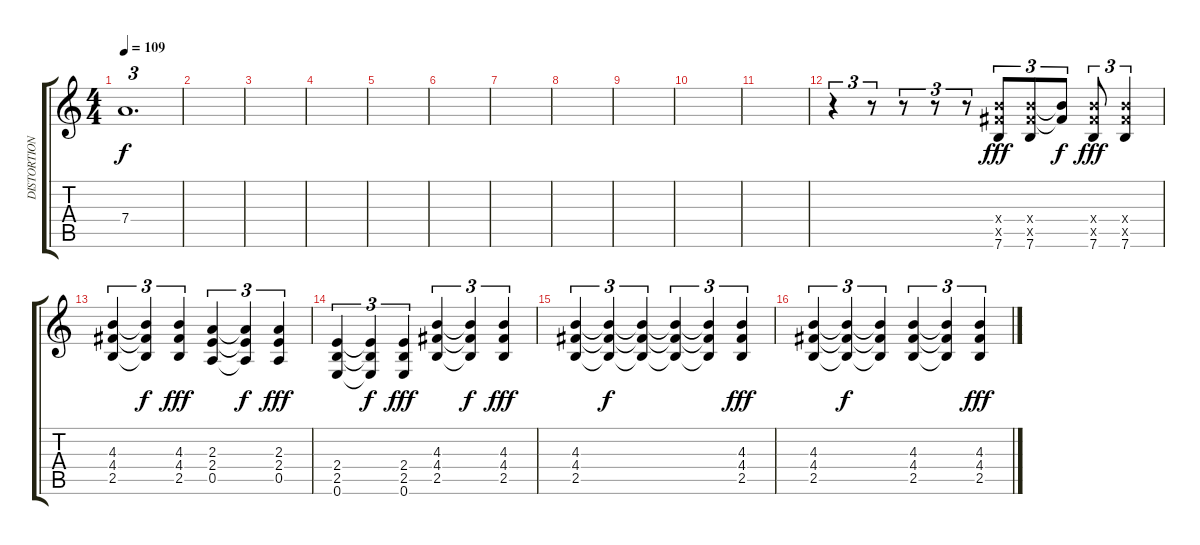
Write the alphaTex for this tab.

\track ("DISTORTION GUITAR II" "DISTORTION") {instrument overdrivenguitar}
\staff {score tabs}
\tuning (E4 B3 G3 D3 A2 E2) {hide}
\ts (4 4)
\tempo 109
\clef g2
\ks c
7.4{t}.1{d tu (3 2) dy f} |
|
|
|
|
|
|
|
|
|
|
r.4{tu (3 2)} r.8{tu (3 2)} r.8{tu (3 2)} r.8{tu (3 2)} r.8{tu (3 2)} (9.4{x} 9.5{x} 7.6).8{tu (3 2) dy fff} (9.4{x} 9.5{x} 7.6).8{tu (3 2)} (9.4{t} 9.5{t}).8{tu (3 2) dy f} (9.4{x} 9.5{x} 7.6).8{tu (3 2) dy fff} (9.4{x} 9.5{x} 7.6).4{tu (3 2)} |
(4.3 4.4 2.5).4{tu (3 2)} (4.3{t} 4.4{t} 2.5{t}).4{tu (3 2) dy f} (4.3 4.4 2.5).4{tu (3 2) dy fff} (2.3 2.4 0.5).4{tu (3 2)} (2.3{t} 2.4{t} 0.5{t}).4{tu (3 2) dy f} (2.3 2.4 0.5).4{tu (3 2) dy fff} |
(2.4 2.5 0.6).4{tu (3 2)} (2.4{t} 2.5{t} 0.6{t}).4{tu (3 2) dy f} (2.4 2.5 0.6).4{tu (3 2) dy fff} (4.3 4.4 2.5).4{tu (3 2)} (4.3{t} 4.4{t} 2.5{t}).4{tu (3 2) dy f} (4.3 4.4 2.5).4{tu (3 2) dy fff} |
(4.3 4.4 2.5).4{tu (3 2)} (4.3{t} 4.4{t} 2.5{t}).4{tu (3 2) dy f} (4.3{t} 4.4{t} 2.5{t}).4{tu (3 2)} (4.3{t} 4.4{t} 2.5{t}).4{tu (3 2)} (4.3{t} 4.4{t} 2.5{t}).4{tu (3 2)} (4.3 4.4 2.5).4{tu (3 2) dy fff} |
(4.3 4.4 2.5).4{tu (3 2)} (4.3{t} 4.4{t} 2.5{t}).4{tu (3 2) dy f} (4.3{t} 4.4{t} 2.5{t}).4{tu (3 2)} (4.3 4.4 2.5).4{tu (3 2)} (4.3{t} 4.4{t} 2.5{t}).4{tu (3 2)} (4.3 4.4 2.5).4{tu (3 2) dy fff}
